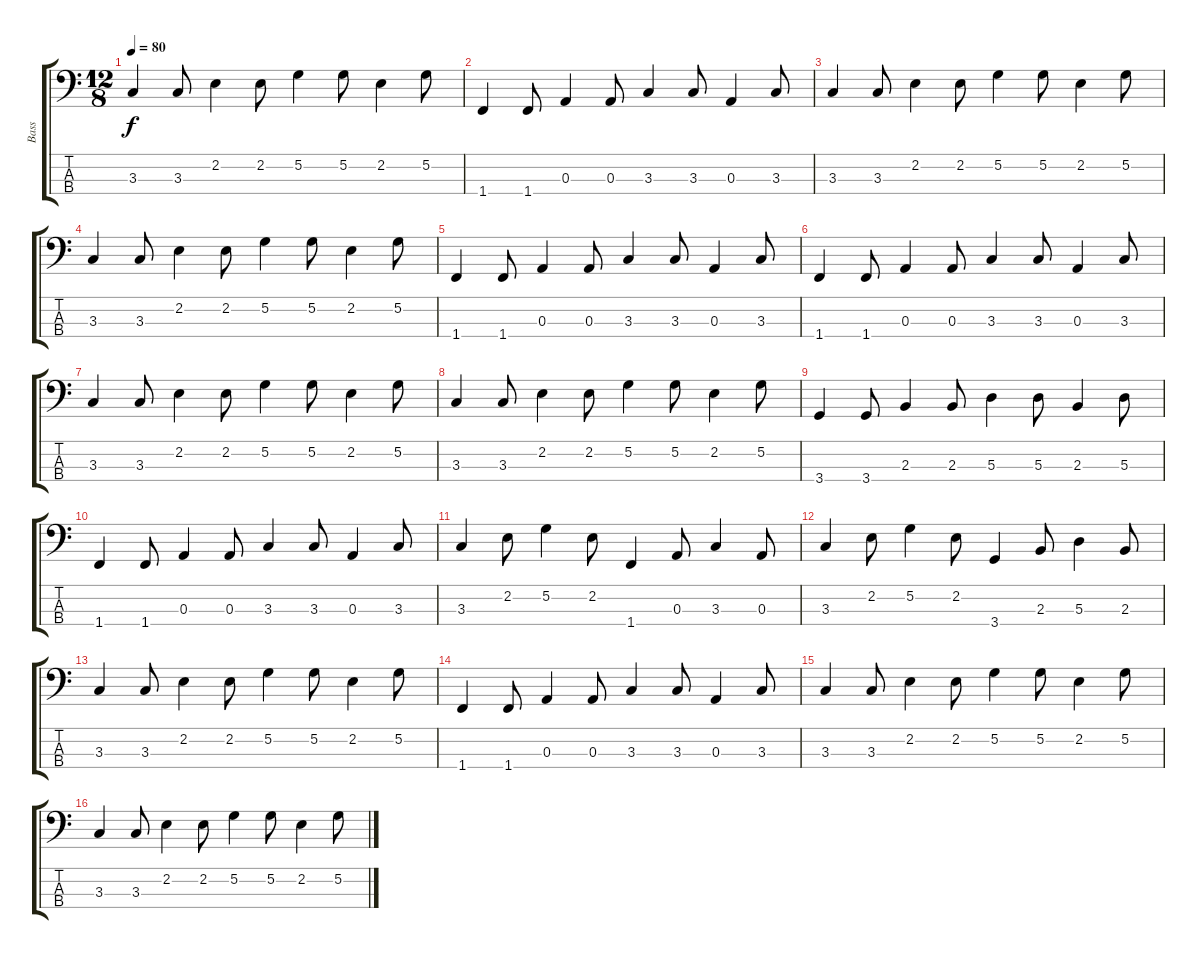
\track ("Bass" "Bass") {instrument electricbassfinger}
\staff {score tabs}
\tuning (G2 D2 A1 E1) {hide}
\ts (12 8)
\tempo 80
\clef f4
\ks c
3.3.4{dy f instrument electricbassfinger} 3.3.8 2.2.4 2.2.8 5.2.4 5.2.8 2.2.4 5.2.8 |
1.4.4 1.4.8 0.3.4 0.3.8 3.3.4 3.3.8 0.3.4 3.3.8 |
3.3.4 3.3.8 2.2.4 2.2.8 5.2.4 5.2.8 2.2.4 5.2.8 |
3.3.4 3.3.8 2.2.4 2.2.8 5.2.4 5.2.8 2.2.4 5.2.8 |
1.4.4 1.4.8 0.3.4 0.3.8 3.3.4 3.3.8 0.3.4 3.3.8 |
1.4.4 1.4.8 0.3.4 0.3.8 3.3.4 3.3.8 0.3.4 3.3.8 |
3.3.4 3.3.8 2.2.4 2.2.8 5.2.4 5.2.8 2.2.4 5.2.8 |
3.3.4 3.3.8 2.2.4 2.2.8 5.2.4 5.2.8 2.2.4 5.2.8 |
3.4.4 3.4.8 2.3.4 2.3.8 5.3.4 5.3.8 2.3.4 5.3.8 |
1.4.4 1.4.8 0.3.4 0.3.8 3.3.4 3.3.8 0.3.4 3.3.8 |
3.3.4 2.2.8 5.2.4 2.2.8 1.4.4 0.3.8 3.3.4 0.3.8 |
3.3.4 2.2.8 5.2.4 2.2.8 3.4.4 2.3.8 5.3.4 2.3.8 |
3.3.4 3.3.8 2.2.4 2.2.8 5.2.4 5.2.8 2.2.4 5.2.8 |
1.4.4 1.4.8 0.3.4 0.3.8 3.3.4 3.3.8 0.3.4 3.3.8 |
3.3.4 3.3.8 2.2.4 2.2.8 5.2.4 5.2.8 2.2.4 5.2.8 |
3.3.4 3.3.8 2.2.4 2.2.8 5.2.4 5.2.8 2.2.4 5.2.8
